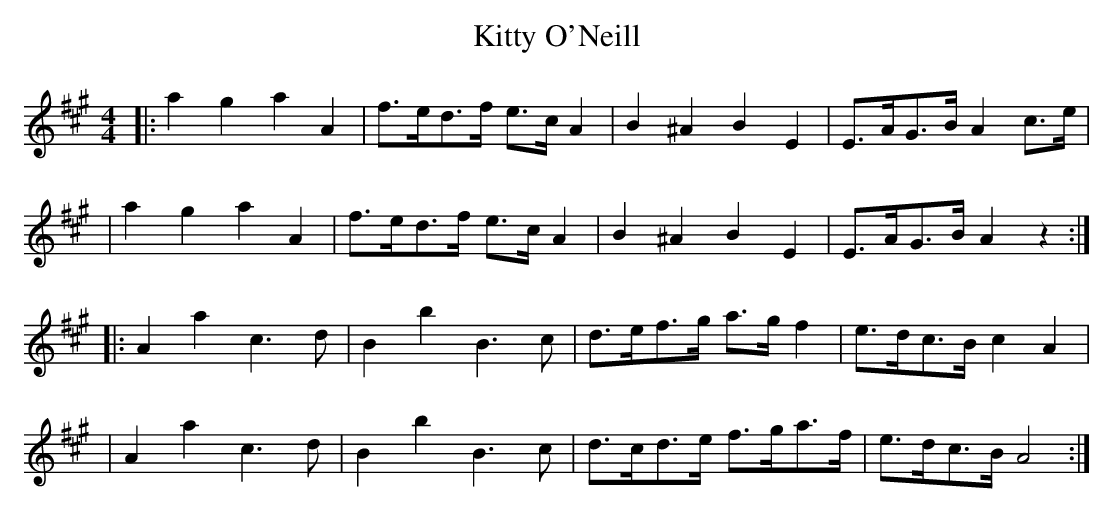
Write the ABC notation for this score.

X:1
T: Kitty O'Neill
M: 4/4
L: 1/8
K: Amaj
|:a2g2a2A2 |f>ed>f e>cA2|B2^A2B2E2|E>AG>B A2c>e|
|a2g2a2A2 | f>ed>f e>cA2 | B2^A2B2E2 | E>AG>B A2 z2:|
|:A2a2 c2>d2 |B2b2 B2>c2|d>ef>g a>gf2|e>dc>B c2A2|
|A2a2 c2>d2 |B2b2 B2>c2|d>cd>e f>ga>f | e>dc>BA4 :|
